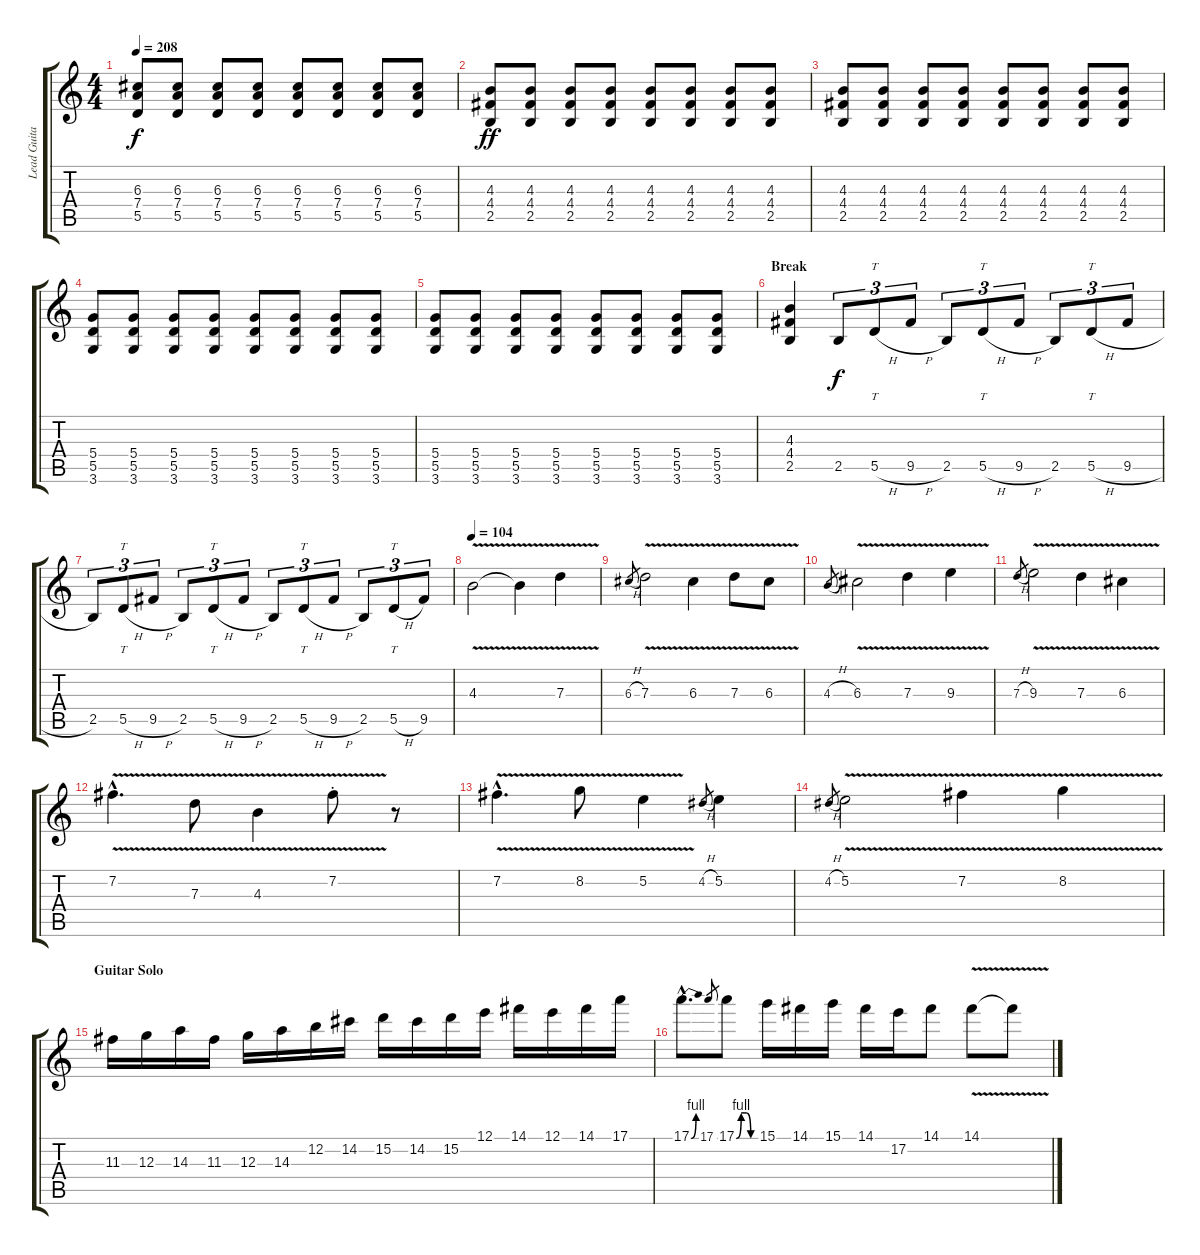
\track ("Lead Guitar" "Lead Guita") {instrument distortionguitar}
\staff {score tabs}
\tuning (E4 B3 G3 D3 A2 E2) {hide}
\ts (4 4)
\tempo 208
\clef g2
\ks c
(6.3 7.4 5.5).8{dy f} (6.3 7.4 5.5).8 (6.3 7.4 5.5).8 (6.3 7.4 5.5).8 (6.3 7.4 5.5).8 (6.3 7.4 5.5).8 (6.3 7.4 5.5).8 (6.3 7.4 5.5).8 |
(4.3 4.4 2.5).8{dy ff} (4.3 4.4 2.5).8 (4.3 4.4 2.5).8 (4.3 4.4 2.5).8 (4.3 4.4 2.5).8 (4.3 4.4 2.5).8 (4.3 4.4 2.5).8 (4.3 4.4 2.5).8 |
(4.3 4.4 2.5).8 (4.3 4.4 2.5).8 (4.3 4.4 2.5).8 (4.3 4.4 2.5).8 (4.3 4.4 2.5).8 (4.3 4.4 2.5).8 (4.3 4.4 2.5).8 (4.3 4.4 2.5).8 |
(5.4 5.5 3.6).8 (5.4 5.5 3.6).8 (5.4 5.5 3.6).8 (5.4 5.5 3.6).8 (5.4 5.5 3.6).8 (5.4 5.5 3.6).8 (5.4 5.5 3.6).8 (5.4 5.5 3.6).8 |
(5.4 5.5 3.6).8 (5.4 5.5 3.6).8 (5.4 5.5 3.6).8 (5.4 5.5 3.6).8 (5.4 5.5 3.6).8 (5.4 5.5 3.6).8 (5.4 5.5 3.6).8 (5.4 5.5 3.6).8 |
\section ("" "Break")
(4.3 4.4 2.5).4 2.5.8{tu (3 2) dy f} 5.5{h}.8{tt tu (3 2)} 9.5{h}.8{tu (3 2)} 2.5.8{tu (3 2)} 5.5{h}.8{tt tu (3 2)} 9.5{h}.8{tu (3 2)} 2.5.8{tu (3 2)} 5.5{h}.8{tt tu (3 2)} 9.5{h}.8{tu (3 2)} |
2.5.8{tu (3 2)} 5.5{h}.8{tt tu (3 2)} 9.5{h}.8{tu (3 2)} 2.5.8{tu (3 2)} 5.5{h}.8{tt tu (3 2)} 9.5{h}.8{tu (3 2)} 2.5.8{tu (3 2)} 5.5{h}.8{tt tu (3 2)} 9.5{h}.8{tu (3 2)} 2.5.8{tu (3 2)} 5.5{h}.8{tt tu (3 2)} 9.5.8{tu (3 2)} |
\tempo 104
4.3{v}.2 4.3{t}.4 7.3{v}.4 |
6.3{h}.8{gr} 7.3{v}.2 6.3{v}.4 7.3{v}.8 6.3{v}.8 |
4.3{h}.8{gr} 6.3{v}.2 7.3{v}.4 9.3{v}.4 |
7.3{h}.8{gr} 9.3{v}.2 7.3{v}.4 6.3{v}.4 |
7.2{v hac}.4{d} 7.3{v}.8 4.3{v}.4 7.2{v st}.8 r.8 |
7.2{v hac}.4{d} 8.2{v}.8 5.2{v}.4 4.2{h}.8{gr} 5.2.4 |
4.2{h}.8{gr} 5.2{v}.2 7.2{v}.4 8.2{v}.4 |
\section ("" "Guitar Solo")
11.3.16 12.3.16 14.3.16 11.3.16 12.3.16 14.3.16 12.2.16 14.2.16 15.2.16 14.2.16 15.2.16 12.1.16 14.1.16 12.1.16 14.1.16 17.1.16 |
17.1{be (bend 0 0 60 4) hac}.8{d} 17.1.8{gr} 17.1{be (custom 0 0 15 4 30 4 45 0 60 0)}.8 15.1.16 14.1.16 15.1.16 14.1.16 17.2.16 14.1.8 14.1{v}.8 14.1{t}.8
